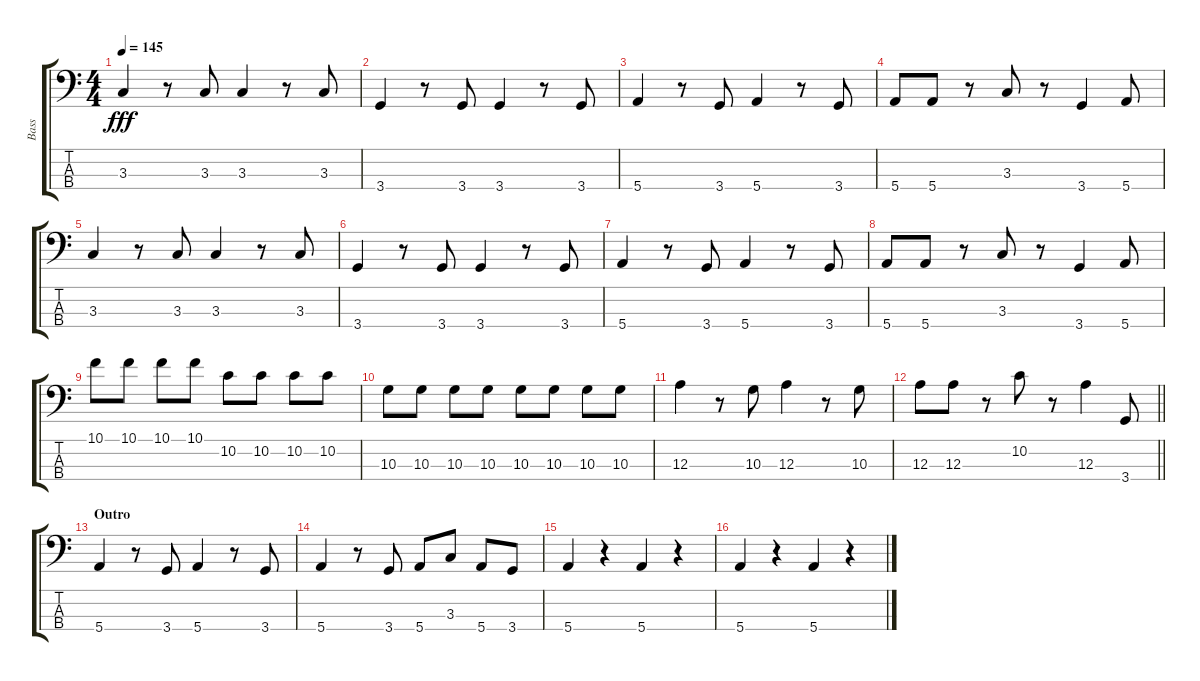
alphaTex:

\track ("Bass" "Bass") {instrument electricbasspick}
\staff {score tabs}
\tuning (G2 D2 A1 E1) {hide}
\ts (4 4)
\tempo 145
\clef f4
\ks c
3.3.4{dy fff} r.8 3.3.8 3.3.4 r.8 3.3.8 |
3.4.4 r.8 3.4.8 3.4.4 r.8 3.4.8 |
5.4.4 r.8 3.4.8 5.4.4 r.8 3.4.8 |
5.4.8 5.4.8 r.8 3.3.8 r.8 3.4.4 5.4.8 |
3.3.4 r.8 3.3.8 3.3.4 r.8 3.3.8 |
3.4.4 r.8 3.4.8 3.4.4 r.8 3.4.8 |
5.4.4 r.8 3.4.8 5.4.4 r.8 3.4.8 |
5.4.8 5.4.8 r.8 3.3.8 r.8 3.4.4 5.4.8 |
10.1.8 10.1.8 10.1.8 10.1.8 10.2.8 10.2.8 10.2.8 10.2.8 |
10.3.8 10.3.8 10.3.8 10.3.8 10.3.8 10.3.8 10.3.8 10.3.8 |
12.3.4 r.8 10.3.8 12.3.4 r.8 10.3.8 |
\barLineRight lightlight
12.3.8 12.3.8 r.8 10.2.8 r.8 12.3.4 3.4.8 |
\section ("" "Outro")
5.4.4 r.8 3.4.8 5.4.4 r.8 3.4.8 |
5.4.4 r.8 3.4.8 5.4.8 3.3.8 5.4.8 3.4.8 |
5.4.4 r.4 5.4.4 r.4 |
5.4.4 r.4 5.4.4 r.4
